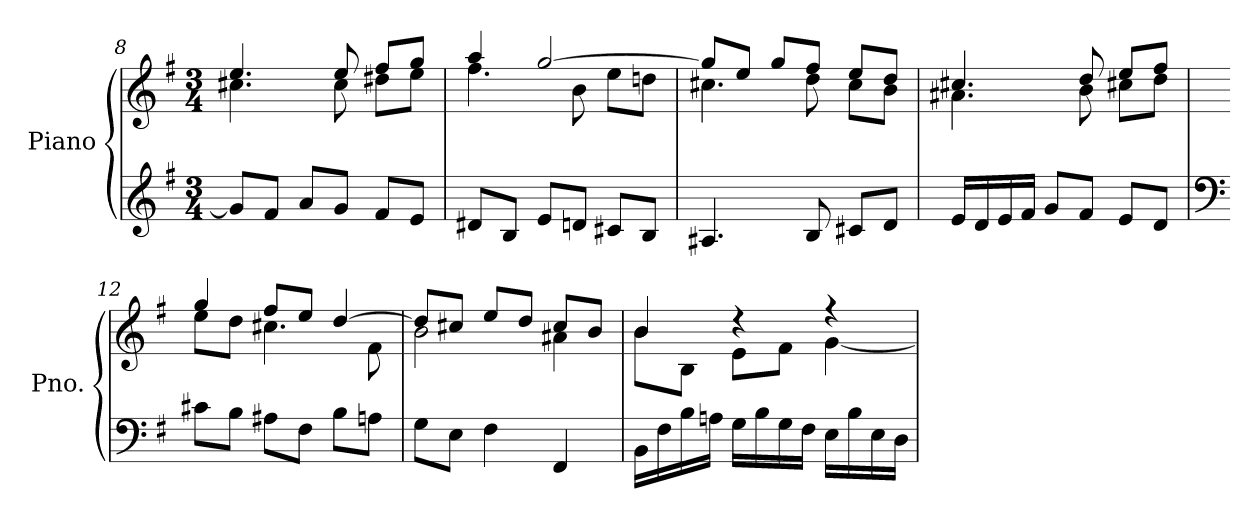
**kern	**kern
*part1	*part1
*staff2	*staff1
*I"Piano	*
*I'Pno.	*
*clefG2	*clefG2
*k[f#]	*k[f#]
*M3/4	*M3/4
=8	=8
*	*^
8g/L]	4.ee/	4.cc#X\
8f#/J	.	.
8a/L	.	.
8g/J	8ee/	8cc#\
8f#/L	8ff#/L	8dd#X\L
8e/J	8gg/J	8ee\J
=9	=9	=9
8d#X/L	4aa/	4.ff#\
8B/J	.	.
8e/L	[2gg/	.
8dn/J	.	8b\
8c#X/L	.	8ee\L
8B/J	.	8ddn\J
=10	=10	=10
4.A#X/	8gg/L]	4.cc#X\
.	8ee/J	.
.	8gg/L	.
8B/	8ff#/J	8dd\
8c#X/L	8ee/L	8cc#\L
8d/J	8dd/J	8b\J
!!LO:LB:g=z	!!
=11	=11	=11
16e/LL	4.cc#X/	4.a#X\
16d/	.	.
16e/	.	.
16f#/JJ	.	.
8g/L	.	.
8f#/J	8dd/	8b\
8e/L	8ee/L	8cc#X\L
8d/J	8ff#/J	8dd\J
=12	=12	=12
*clefF4	*	*
8c#X\L	4gg/	8ee\L
8B\J	.	8dd\J
8A#X\L	8ff#/L	4.cc#X\
8F#\J	8ee/J	.
8B\L	[4dd/	.
8An\J	.	8f#\
=13	=13	=13
8G\L	8dd/L]	2b\
8E\J	8cc#X/J	.
4F#\	8ee/L	.
.	8dd/J	.
4FF#/	8cc#/L	4a#X\
.	8b/J	.
=14	=14	=14
16BB\LL	4b/	8b\L
16F#\	.	.
16B\	.	8B\J
16An\JJ	.	.
16G\LL	4r	8e\L
16B\	.	.
16G\	.	8f#\J
16F#\JJ	.	.
16E\LL	4r	[4g\
16B\	.	.
16E\	.	.
16D\JJ	.	.
*	*v	*v
=	=
*-	*-
